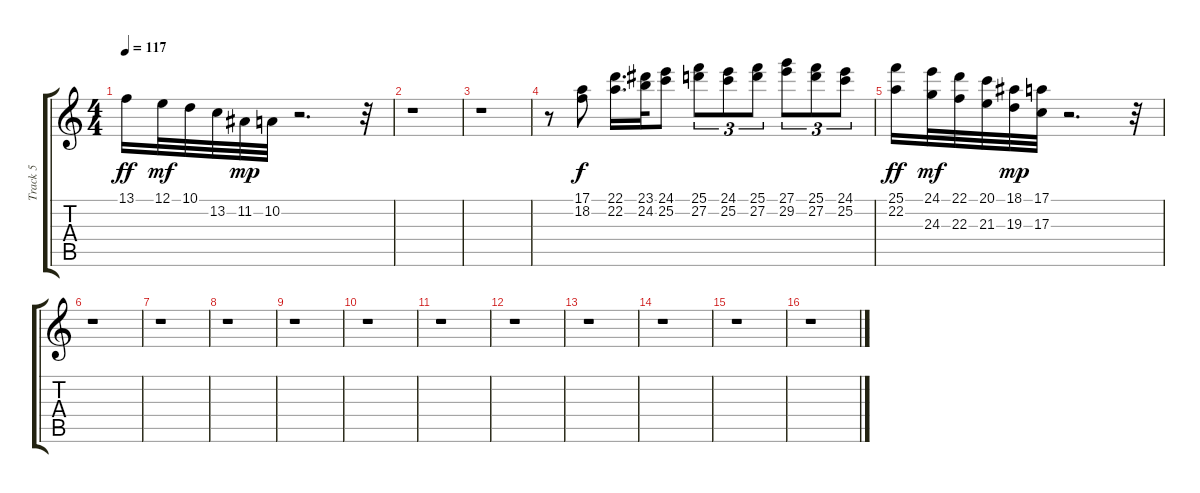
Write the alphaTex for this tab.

\track ("Track 5" "Track 5") {instrument flute}
\staff {score tabs}
\tuning (E4 B3 G3 D3 A2 E2) {hide}
\ts (4 4)
\tempo 117
\clef g2
\ks c
13.1.16{dy ff} 12.1.32{dy mf} 10.1.32 13.2.32 11.2.32{dy mp} 10.2.32 r.2{d} r.32 |
r.1 |
r.1 |
r.8 (17.1 18.2).8{dy f} (22.1 22.2).16{d} (23.1 24.2).32 (24.1 25.2).8 (25.1 27.2).8{tu (3 2)} (24.1 25.2).8{tu (3 2)} (25.1 27.2).8{tu (3 2)} (27.1 29.2).8{tu (3 2)} (25.1 27.2).8{tu (3 2)} (24.1 25.2).8{tu (3 2)} |
(25.1 22.2).16{dy ff} (24.1 24.3).32{dy mf} (22.1 22.3).32 (20.1 21.3).32 (18.1 19.3).32{dy mp} (17.1 17.3).32 r.2{d} r.32 |
r.1 |
r.1 |
r.1 |
r.1 |
r.1 |
r.1 |
r.1 |
r.1 |
r.1 |
r.1 |
r.1
